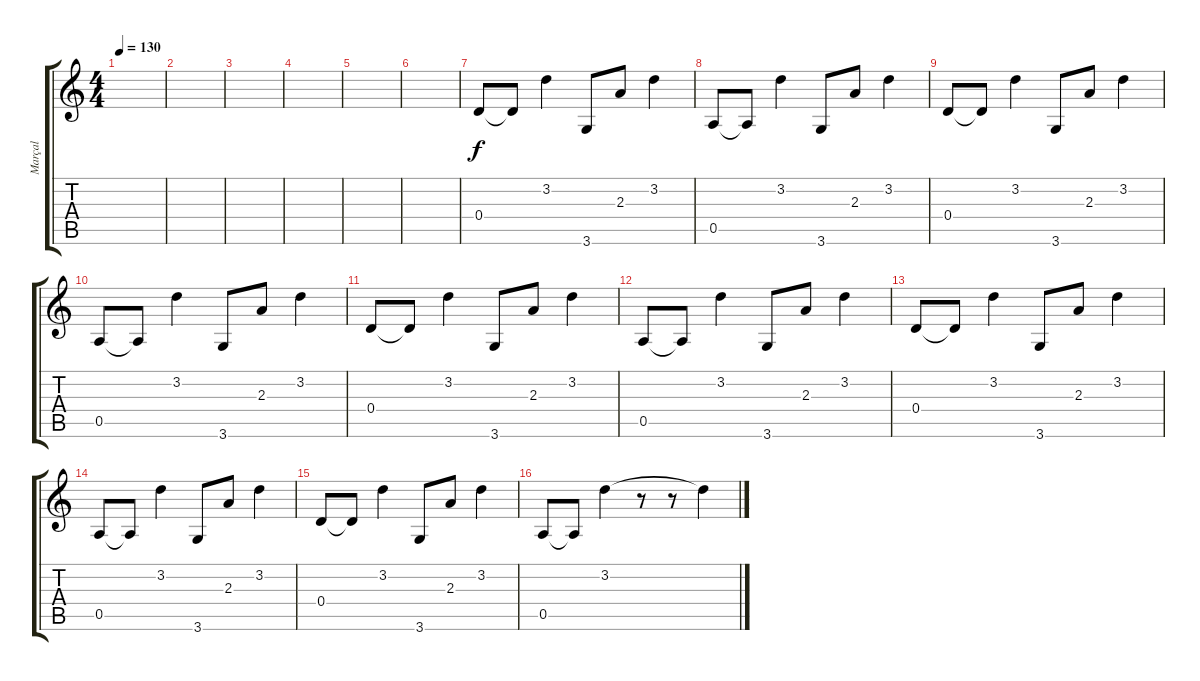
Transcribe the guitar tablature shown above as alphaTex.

\track ("Marçal" "Marçal") {instrument distortionguitar}
\staff {score tabs}
\tuning (E4 B3 G3 D3 A2 E2) {hide}
\ts (4 4)
\tempo 130
\clef g2
\ks c
|
|
|
|
|
|
0.4.8{instrument acousticguitarnylon} 0.4{t}.8 3.2.4 3.6.8 2.3.8 3.2.4 |
0.5.8 0.5{t}.8 3.2.4 3.6.8 2.3.8 3.2.4 |
0.4.8{instrument acousticguitarnylon} 0.4{t}.8 3.2.4 3.6.8 2.3.8 3.2.4 |
0.5.8 0.5{t}.8 3.2.4 3.6.8 2.3.8 3.2.4 |
0.4.8{instrument acousticguitarnylon} 0.4{t}.8 3.2.4 3.6.8 2.3.8 3.2.4 |
0.5.8 0.5{t}.8 3.2.4 3.6.8 2.3.8 3.2.4 |
0.4.8{instrument acousticguitarnylon} 0.4{t}.8 3.2.4 3.6.8 2.3.8 3.2.4 |
0.5.8 0.5{t}.8 3.2.4 3.6.8 2.3.8 3.2.4 |
0.4.8{instrument acousticguitarnylon} 0.4{t}.8 3.2.4 3.6.8 2.3.8 3.2.4 |
0.5.8 0.5{t}.8 3.2.4 r.8 r.8 3.2{t}.4
